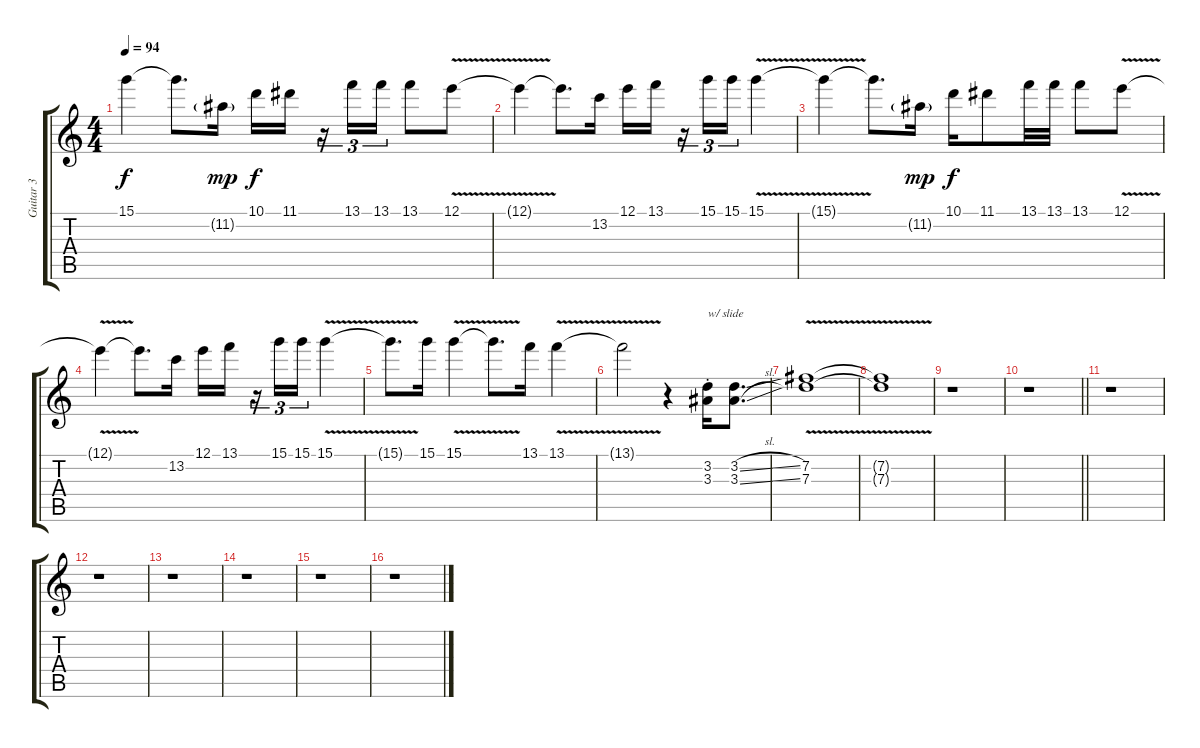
\track ("Guitar 3" "Guitar 3") {instrument distortionguitar}
\staff {score tabs}
\tuning (E4 B3 G3 D3 A2 E2) {hide}
\ts (4 4)
\tempo 94
\clef g2
\ks c
15.1{t}.4{dy f} 15.1{t}.8{d} 11.2{g}.16{dy mp} 10.1.16{dy f} 11.1.16 r.16{tu (3 2)} 13.1.16{tu (3 2)} 13.1.16{tu (3 2)} 13.1.8 12.1{v}.8 |
12.1{t}.4 12.1{t}.8{d} 13.2.16 12.1.16 13.1.16 r.16{tu (3 2)} 15.1.16{tu (3 2)} 15.1.16{tu (3 2)} 15.1{v}.4 |
15.1{t}.4 15.1{t}.8{d} 11.2{g}.16{dy mp} 10.1.16{dy f} 11.1.8 13.1.32 13.1.32 13.1.8 12.1{v}.8 |
12.1{t}.4 12.1{t}.8{d} 13.2.16 12.1.16 13.1.16 r.16{tu (3 2)} 15.1.16{tu (3 2)} 15.1.16{tu (3 2)} 15.1{v}.4 |
15.1{t}.8{d} 15.1.16 15.1{v}.4 15.1{t}.8{d} 13.1.16 13.1{v}.4 |
13.1{t}.2 r.4 (3.2{st} 3.3{st}).16{txt "w/ slide"} (3.2{sl} 3.3{sl}).8{d} |
(7.2{v} 7.3{v}).1 |
(7.2{t} 7.3{t}).1 |
r.1 |
\barLineRight lightlight
r.1 |
r.1 |
r.1 |
r.1 |
r.1 |
r.1 |
r.1
